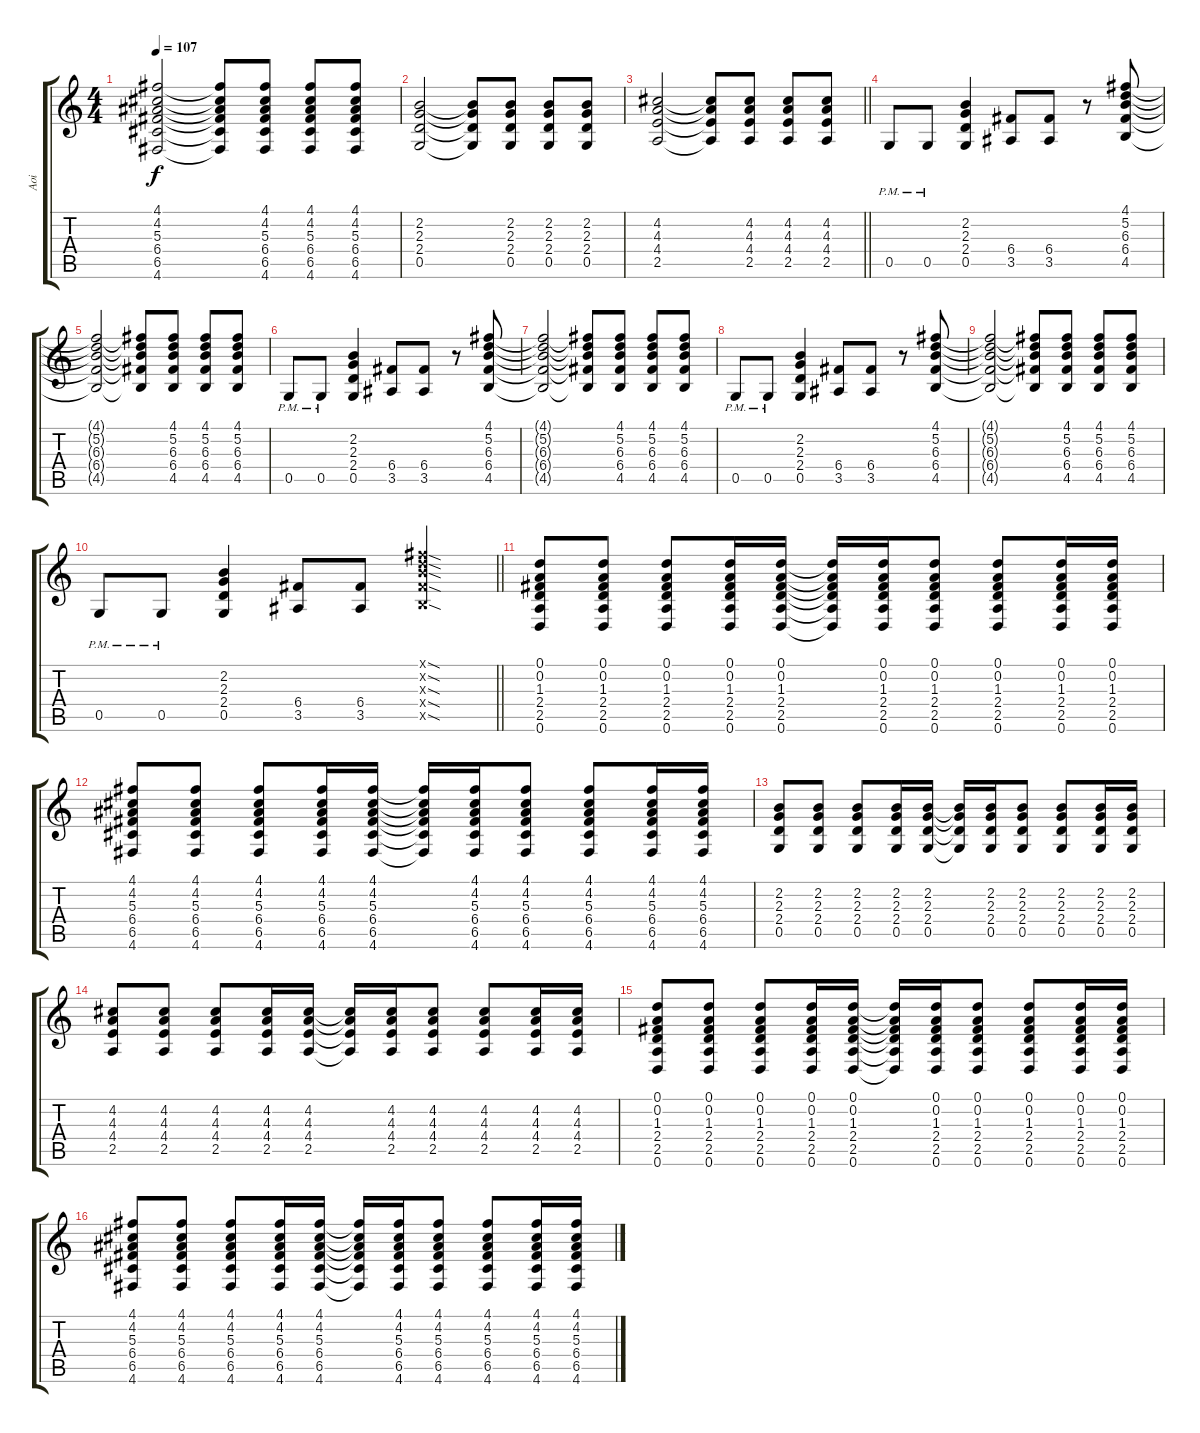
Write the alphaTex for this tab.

\track ("Aoi" "Aoi") {instrument distortionguitar}
\staff {score tabs}
\tuning (D4 A3 F3 C3 G2 D2) {hide}
\ts (4 4)
\tempo 107
\clef g2
\ks c
(4.1 4.2 5.3 6.4 6.5 4.6).2{dy f} (4.1{t} 4.2{t} 5.3{t} 6.4{t} 6.5{t} 4.6{t}).8 (4.1 4.2 5.3 6.4 6.5 4.6).8 (4.1 4.2 5.3 6.4 6.5 4.6).8 (4.1 4.2 5.3 6.4 6.5 4.6).8 |
(2.2 2.3 2.4 0.5).2 (2.2{t} 2.3{t} 2.4{t} 0.5{t}).8 (2.2 2.3 2.4 0.5).8 (2.2 2.3 2.4 0.5).8 (2.2 2.3 2.4 0.5).8 |
\barLineRight lightlight
(4.2 4.3 4.4 2.5).2 (4.2{t} 4.3{t} 4.4{t} 2.5{t}).8 (4.2 4.3 4.4 2.5).8 (4.2 4.3 4.4 2.5).8 (4.2 4.3 4.4 2.5).8 |
0.5{pm}.8 0.5{pm}.8 (2.2 2.3 2.4 0.5).4 (6.4 3.5).8 (6.4 3.5).8 r.8 (4.1 5.2 6.3 6.4 4.5).8 |
(4.1{t} 5.2{t} 6.3{t} 6.4{t} 4.5{t}).2 (4.1{t} 5.2{t} 6.3{t} 6.4{t} 4.5{t}).8 (4.1 5.2 6.3 6.4 4.5).8 (4.1 5.2 6.3 6.4 4.5).8 (4.1 5.2 6.3 6.4 4.5).8 |
0.5{pm}.8 0.5{pm}.8 (2.2 2.3 2.4 0.5).4 (6.4 3.5).8 (6.4 3.5).8 r.8 (4.1 5.2 6.3 6.4 4.5).8 |
(4.1{t} 5.2{t} 6.3{t} 6.4{t} 4.5{t}).2 (4.1{t} 5.2{t} 6.3{t} 6.4{t} 4.5{t}).8 (4.1 5.2 6.3 6.4 4.5).8 (4.1 5.2 6.3 6.4 4.5).8 (4.1 5.2 6.3 6.4 4.5).8 |
0.5{pm}.8 0.5{pm}.8 (2.2 2.3 2.4 0.5).4 (6.4 3.5).8 (6.4 3.5).8 r.8 (4.1 5.2 6.3 6.4 4.5).8 |
(4.1{t} 5.2{t} 6.3{t} 6.4{t} 4.5{t}).2 (4.1{t} 5.2{t} 6.3{t} 6.4{t} 4.5{t}).8 (4.1 5.2 6.3 6.4 4.5).8 (4.1 5.2 6.3 6.4 4.5).8 (4.1 5.2 6.3 6.4 4.5).8 |
\barLineRight lightlight
0.5{pm}.8 0.5{pm}.8 (2.2 2.3 2.4 0.5).4 (6.4 3.5).8 (6.4 3.5).8 (4.1{sod x} 5.2{sod x} 6.3{sod x} 6.4{sod x} 4.5{sod x}).4 |
(0.1 0.2 1.3 2.4 2.5 0.6).8 (0.1 0.2 1.3 2.4 2.5 0.6).8 (0.1 0.2 1.3 2.4 2.5 0.6).8 (0.1 0.2 1.3 2.4 2.5 0.6).16 (0.1 0.2 1.3 2.4 2.5 0.6).16 (0.1{t} 0.2{t} 1.3{t} 2.4{t} 2.5{t} 0.6{t}).16 (0.1 0.2 1.3 2.4 2.5 0.6).16 (0.1 0.2 1.3 2.4 2.5 0.6).8 (0.1 0.2 1.3 2.4 2.5 0.6).8 (0.1 0.2 1.3 2.4 2.5 0.6).16 (0.1 0.2 1.3 2.4 2.5 0.6).16 |
(4.1 4.2 5.3 6.4 6.5 4.6).8 (4.1 4.2 5.3 6.4 6.5 4.6).8 (4.1 4.2 5.3 6.4 6.5 4.6).8 (4.1 4.2 5.3 6.4 6.5 4.6).16 (4.1 4.2 5.3 6.4 6.5 4.6).16 (4.1{t} 4.2{t} 5.3{t} 6.4{t} 6.5{t} 4.6{t}).16 (4.1 4.2 5.3 6.4 6.5 4.6).16 (4.1 4.2 5.3 6.4 6.5 4.6).8 (4.1 4.2 5.3 6.4 6.5 4.6).8 (4.1 4.2 5.3 6.4 6.5 4.6).16 (4.1 4.2 5.3 6.4 6.5 4.6).16 |
(2.2 2.3 2.4 0.5).8 (2.2 2.3 2.4 0.5).8 (2.2 2.3 2.4 0.5).8 (2.2 2.3 2.4 0.5).16 (2.2 2.3 2.4 0.5).16 (2.2{t} 2.3{t} 2.4{t} 0.5{t}).16 (2.2 2.3 2.4 0.5).16 (2.2 2.3 2.4 0.5).8 (2.2 2.3 2.4 0.5).8 (2.2 2.3 2.4 0.5).16 (2.2 2.3 2.4 0.5).16 |
(4.2 4.3 4.4 2.5).8 (4.2 4.3 4.4 2.5).8 (4.2 4.3 4.4 2.5).8 (4.2 4.3 4.4 2.5).16 (4.2 4.3 4.4 2.5).16 (4.2{t} 4.3{t} 4.4{t} 2.5{t}).16 (4.2 4.3 4.4 2.5).16 (4.2 4.3 4.4 2.5).8 (4.2 4.3 4.4 2.5).8 (4.2 4.3 4.4 2.5).16 (4.2 4.3 4.4 2.5).16 |
(0.1 0.2 1.3 2.4 2.5 0.6).8 (0.1 0.2 1.3 2.4 2.5 0.6).8 (0.1 0.2 1.3 2.4 2.5 0.6).8 (0.1 0.2 1.3 2.4 2.5 0.6).16 (0.1 0.2 1.3 2.4 2.5 0.6).16 (0.1{t} 0.2{t} 1.3{t} 2.4{t} 2.5{t} 0.6{t}).16 (0.1 0.2 1.3 2.4 2.5 0.6).16 (0.1 0.2 1.3 2.4 2.5 0.6).8 (0.1 0.2 1.3 2.4 2.5 0.6).8 (0.1 0.2 1.3 2.4 2.5 0.6).16 (0.1 0.2 1.3 2.4 2.5 0.6).16 |
(4.1 4.2 5.3 6.4 6.5 4.6).8 (4.1 4.2 5.3 6.4 6.5 4.6).8 (4.1 4.2 5.3 6.4 6.5 4.6).8 (4.1 4.2 5.3 6.4 6.5 4.6).16 (4.1 4.2 5.3 6.4 6.5 4.6).16 (4.1{t} 4.2{t} 5.3{t} 6.4{t} 6.5{t} 4.6{t}).16 (4.1 4.2 5.3 6.4 6.5 4.6).16 (4.1 4.2 5.3 6.4 6.5 4.6).8 (4.1 4.2 5.3 6.4 6.5 4.6).8 (4.1 4.2 5.3 6.4 6.5 4.6).16 (4.1 4.2 5.3 6.4 6.5 4.6).16
